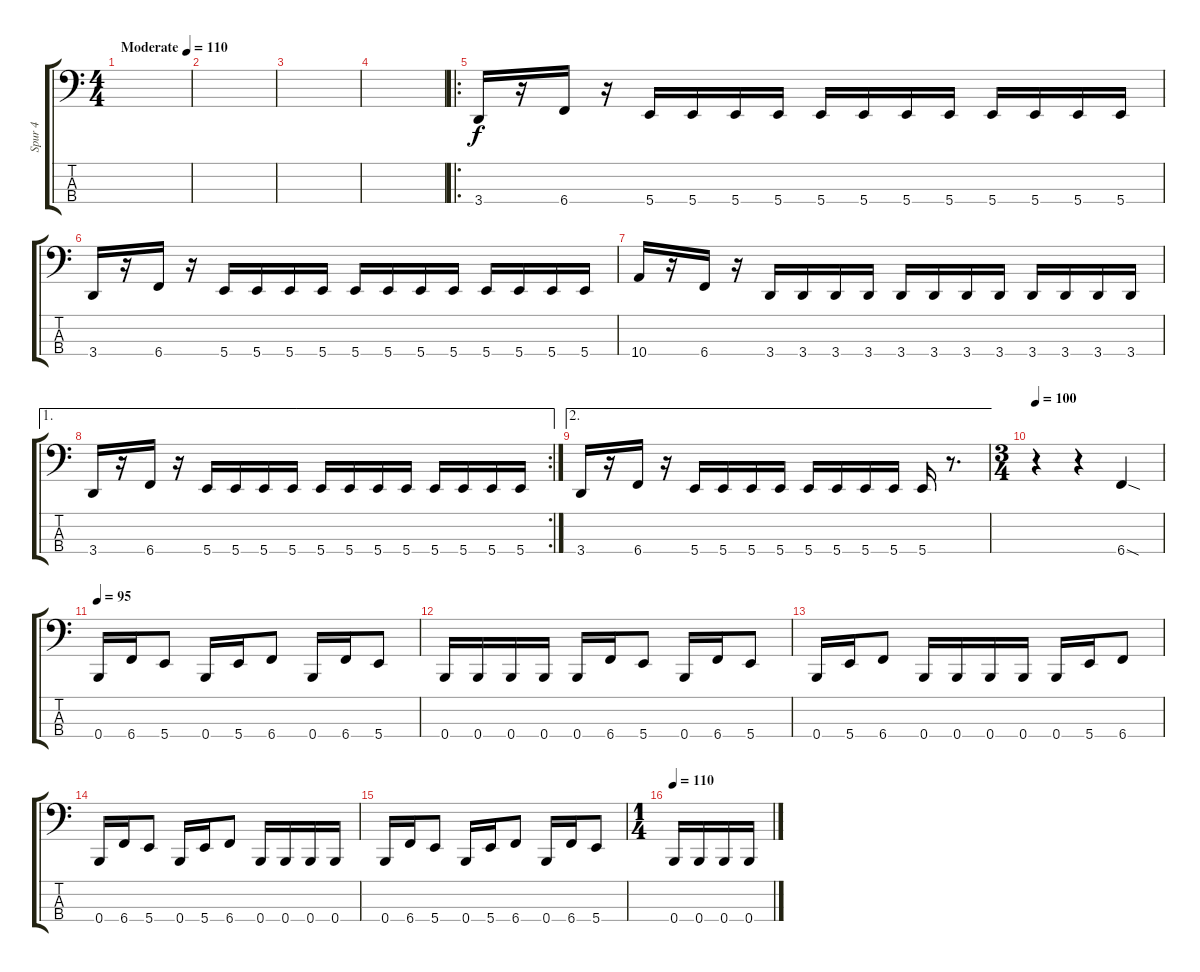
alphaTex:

\track ("Spur 4" "Spur 4") {instrument electricbassfinger}
\staff {score tabs}
\tuning (E2 B1 Gb1 B0) {hide}
\ts (4 4)
\tempo (110 "Moderate")
\clef f4
\ks c
|
|
|
|
\ro
3.4.16 r.16 6.4.16 r.16 5.4.16 5.4.16 5.4.16 5.4.16 5.4.16 5.4.16 5.4.16 5.4.16 5.4.16 5.4.16 5.4.16 5.4.16 |
3.4.16 r.16 6.4.16 r.16 5.4.16 5.4.16 5.4.16 5.4.16 5.4.16 5.4.16 5.4.16 5.4.16 5.4.16 5.4.16 5.4.16 5.4.16 |
10.4.16 r.16 6.4.16 r.16 3.4.16 3.4.16 3.4.16 3.4.16 3.4.16 3.4.16 3.4.16 3.4.16 3.4.16 3.4.16 3.4.16 3.4.16 |
\ae 1
\rc 2
3.4.16 r.16 6.4.16 r.16 5.4.16 5.4.16 5.4.16 5.4.16 5.4.16 5.4.16 5.4.16 5.4.16 5.4.16 5.4.16 5.4.16 5.4.16 |
\ae 2
3.4.16 r.16 6.4.16 r.16 5.4.16 5.4.16 5.4.16 5.4.16 5.4.16 5.4.16 5.4.16 5.4.16 5.4.16 r.8{d} |
\ts (3 4)
\tempo 100
r.4 r.4 6.4{sod}.4 |
\tempo 95
0.4.16 6.4.16 5.4.8 0.4.16 5.4.16 6.4.8 0.4.16 6.4.16 5.4.8 |
0.4.16 0.4.16 0.4.16 0.4.16 0.4.16 6.4.16 5.4.8 0.4.16 6.4.16 5.4.8 |
0.4.16 5.4.16 6.4.8 0.4.16 0.4.16 0.4.16 0.4.16 0.4.16 5.4.16 6.4.8 |
0.4.16 6.4.16 5.4.8 0.4.16 5.4.16 6.4.8 0.4.16 0.4.16 0.4.16 0.4.16 |
0.4.16 6.4.16 5.4.8 0.4.16 5.4.16 6.4.8 0.4.16 6.4.16 5.4.8 |
\ts (1 4)
\tempo 110
0.4.16 0.4.16 0.4.16 0.4.16
